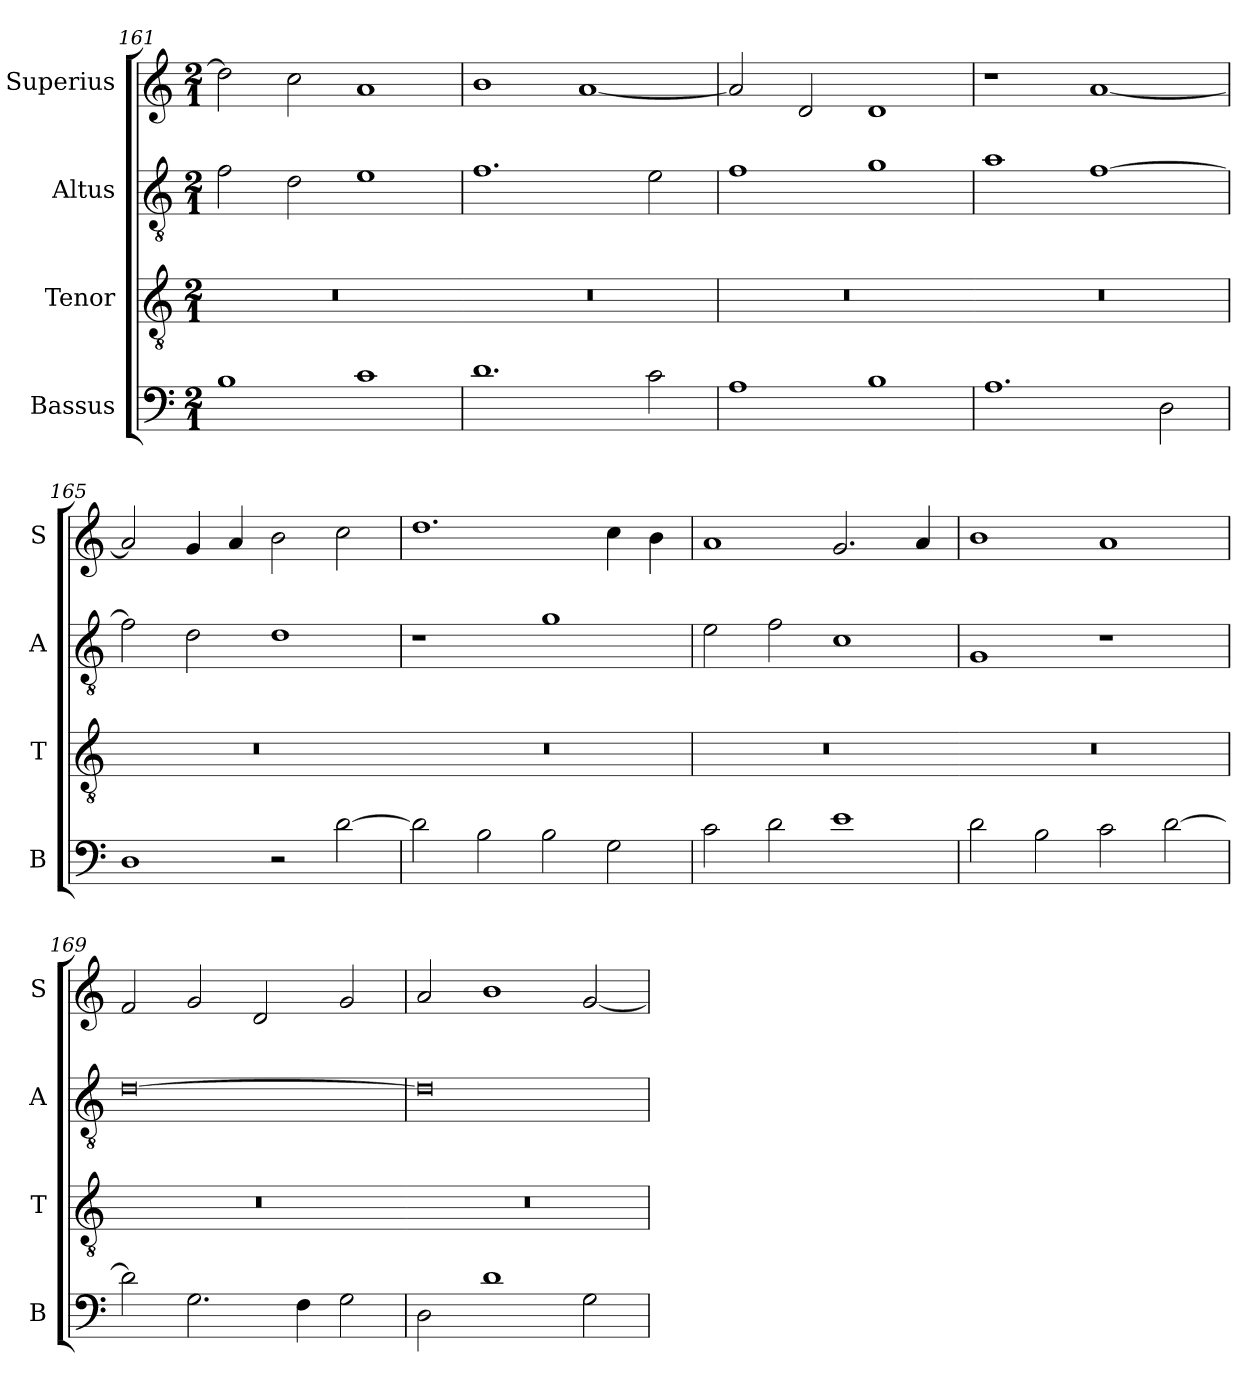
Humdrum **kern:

**kern	**kern	**kern	**kern
*part4	*part3	*part2	*part1
*staff4	*staff3	*staff2	*staff1
*I"Bassus	*I"Tenor	*I"Altus	*I"Superius
*I'B	*I'T	*I'A	*I'S
*clefF4	*clefGv2	*clefGv2	*clefG2
*k[]	*k[]	*k[]	*k[]
*M2/1	*M2/1	*M2/1	*M2/1
=161	=161	=161	=161
!	!LO:N:vis=1	!	!
1B	0r	2f\	2dd\]
.	.	2d\	2cc\
1c	.	1e	1a
=162	=162-	=162	=162
!	!LO:N:vis=1	!	!
1.d	0r	1.f	1b
.	.	.	[1a
2c\	.	2e\	.
=163	=163	=163	=163
!	!LO:N:vis=1	!	!
1A	0r	1f	2a/]
.	.	.	2d/
1B	.	1g	1d
=164	=164-	=164	=164
!	!LO:N:vis=1	!	!
1.A	0r	1a	1r
.	.	[1f	[1a
2D\	.	.	.
=165	=165	=165	=165
!	!LO:N:vis=1	!	!
1D	0r	2f\]	2a/]
.	.	2d\	4g/
.	.	.	4a/
2r	.	1d	2b\
[2d\	.	.	2cc\
=166	=166-	=166	=166
!	!LO:N:vis=1	!	!
2d\]	0r	1r	1.dd
2B\	.	.	.
2B\	.	1g	.
2G\	.	.	4cc\
.	.	.	4b\
=167	=167	=167	=167
!	!LO:N:vis=1	!	!
2c\	0r	2e\	1a
2d\	.	2f\	.
1e	.	1c	2.g/
.	.	.	4a/
=168	=168-	=168	=168
!	!LO:N:vis=1	!	!
2d\	0r	1G	1b
2B\	.	.	.
2c\	.	1r	1a
[2d\	.	.	.
=169	=169	=169	=169
!	!LO:N:vis=1	!	!
2d\]	0r	[0d	2f/
2.G\	.	.	2g/
.	.	.	2d/
4F\	.	.	.
2G\	.	.	2g/
=170	=170-	=170	=170
!	!LO:N:vis=1	!	!
2D\	0r	0d]	2a/
1d	.	.	1b
2G\	.	.	[2g/
=	=	=	=
*-	*-	*-	*-
